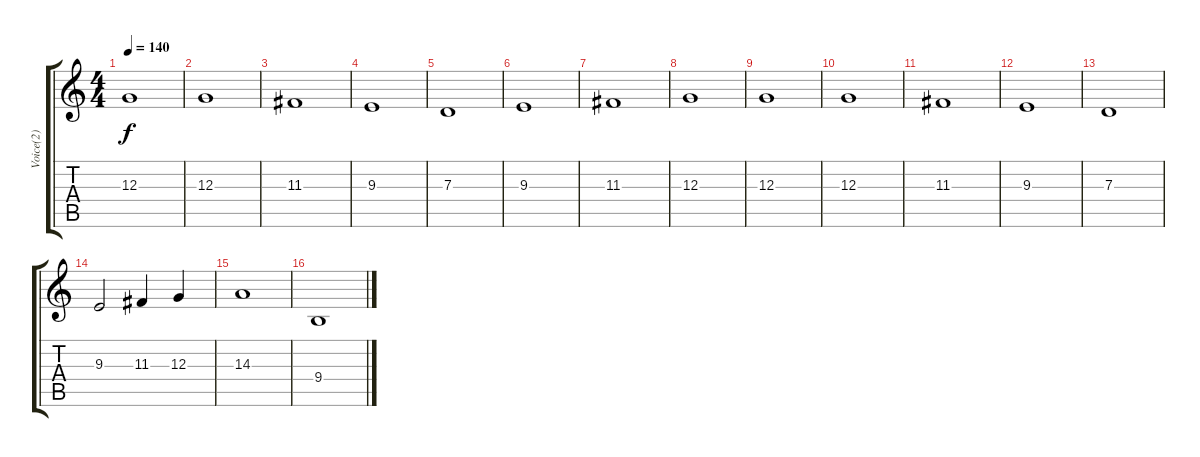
\track ("Voice(2)" "Voice(2)") {instrument voiceoohs}
\staff {score tabs}
\tuning (E4 B3 G3 D3 A2 E2) {hide}
\ts (4 4)
\tempo 140
\clef g2
\ks c
12.3.1{dy f} |
12.3.1 |
11.3.1 |
9.3.1 |
7.3.1 |
9.3.1 |
11.3.1 |
12.3.1 |
12.3.1 |
12.3.1 |
11.3.1 |
9.3.1 |
7.3.1 |
9.3.2 11.3.4 12.3.4 |
14.3.1 |
9.4.1
